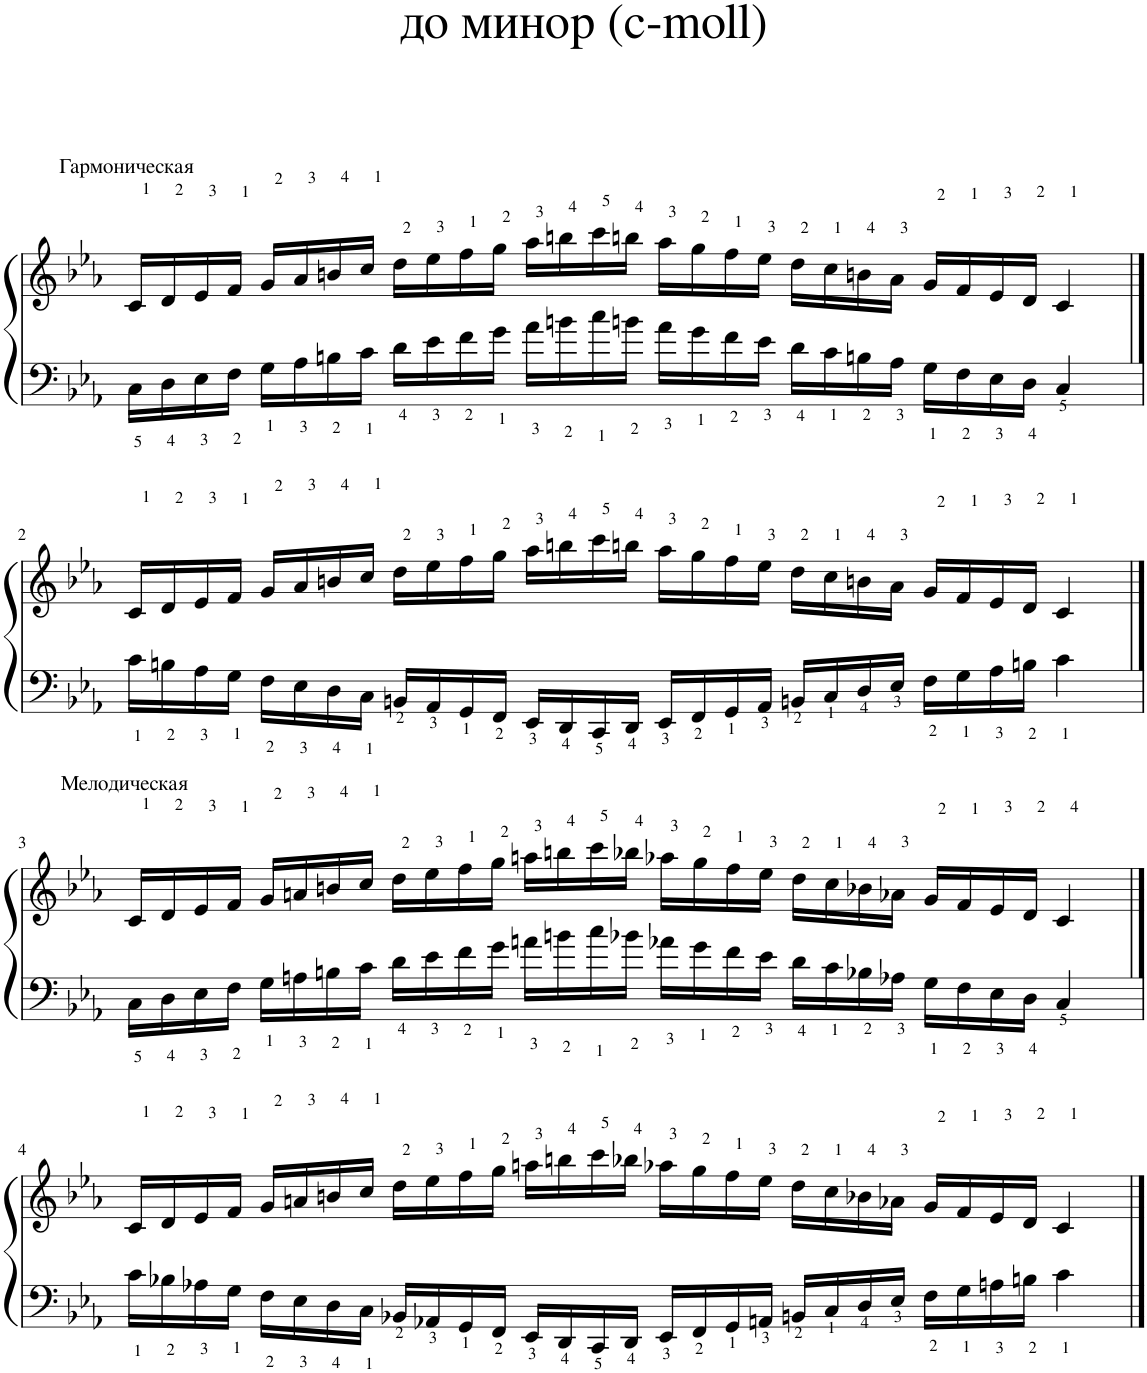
**kern	**kern
*part1	*part1
*staff2	*staff1
*I"Piano	*
*I'Pno.	*
*clefF4	*clefG2
*k[b-e-a-]	*k[b-e-a-]
=1	=1
!	!LO:TX:a:t=Гармоническая
16C<\LL	16c/LL
16D<\	16d/
16E-<\	16e-/
16F<\JJ	16f/JJ
16G<\LL	16g/LL
16A-<\	16a-/
16Bn<\	16bn/
16c<\JJ	16cc/JJ
16d<\LL	16dd\LL
16e-<\	16ee-\
16f<\	16ff\
16g<\JJ	16gg\JJ
16a-<\LL	16aa-\LL
16bn<\	16bbn\
16cc<\	16ccc\
16bn<\JJ	16bbn\JJ
16a-<\LL	16aa-\LL
16g<\	16gg\
16f<\	16ff\
16e-<\JJ	16ee-\JJ
16d<\LL	16dd\LL
16c<\	16cc\
16Bn<\	16bn\
16A-<\JJ	16a-\JJ
16G<\LL	16g/LL
16F<\	16f/
16E-<\	16e-/
16D<\JJ	16d/JJ
4C/	4c/
!!LO:LB:g=z
==2	==2
16c<\LL	16c/LL
16Bn<\	16d/
16A-<\	16e-/
16G<\JJ	16f/JJ
16F<\LL	16g/LL
16E-<\	16a-/
16D<\	16bn/
16C<\JJ	16cc/JJ
16BBn/LL	16dd\LL
16AA-/	16ee-\
16GG/	16ff\
16FF/JJ	16gg\JJ
16EE-/LL	16aa-\LL
16DD/	16bbn\
16CC/	16ccc\
16DD/JJ	16bbn\JJ
16EE-/LL	16aa-\LL
16FF/	16gg\
16GG/	16ff\
16AA-/JJ	16ee-\JJ
16BBn/LL	16dd\LL
16C/	16cc\
16D/	16bn\
16E-/JJ	16a-\JJ
16F<\LL	16g/LL
16G<\	16f/
16A-<\	16e-/
16Bn<\JJ	16d/JJ
4c<\	4c/
!!LO:LB:g=z
==3	==3
!	!LO:TX:a:t=Мелодическая
16C<\LL	16c/LL
16D<\	16d/
16E-<\	16e-/
16F<\JJ	16f/JJ
16G<\LL	16g/LL
16An<\	16an/
16Bn<\	16bn/
16c<\JJ	16cc/JJ
16d<\LL	16dd\LL
16e-<\	16ee-\
16f<\	16ff\
16g<\JJ	16gg\JJ
16an<\LL	16aan\LL
16bn<\	16bbn\
16cc<\	16ccc\
16b-X<\JJ	16bb-X\JJ
16a-X<\LL	16aa-X\LL
16g<\	16gg\
16f<\	16ff\
16e-<\JJ	16ee-\JJ
16d<\LL	16dd\LL
16c<\	16cc\
16B-X<\	16b-X\
16A-X<\JJ	16a-X\JJ
16G<\LL	16g/LL
16F<\	16f/
16E-<\	16e-/
16D<\JJ	16d/JJ
4C/	4c/
!!LO:LB:g=z
==4	==4
16c<\LL	16c/LL
16B-X<\	16d/
16A-X<\	16e-/
16G<\JJ	16f/JJ
16F<\LL	16g/LL
16E-<\	16an/
16D<\	16bn/
16C<\JJ	16cc/JJ
16BB-X/LL	16dd\LL
16AA-X/	16ee-\
16GG/	16ff\
16FF/JJ	16gg\JJ
16EE-/LL	16aan\LL
16DD/	16bbn\
16CC/	16ccc\
16DD/JJ	16bb-X\JJ
16EE-/LL	16aa-X\LL
16FF/	16gg\
16GG/	16ff\
16AAn/JJ	16ee-\JJ
16BBn/LL	16dd\LL
16C/	16cc\
16D/	16b-X\
16E-/JJ	16a-X\JJ
16F<\LL	16g/LL
16G<\	16f/
16An<\	16e-/
16Bn<\JJ	16d/JJ
4c<\	4c/
==	==
*-	*-
